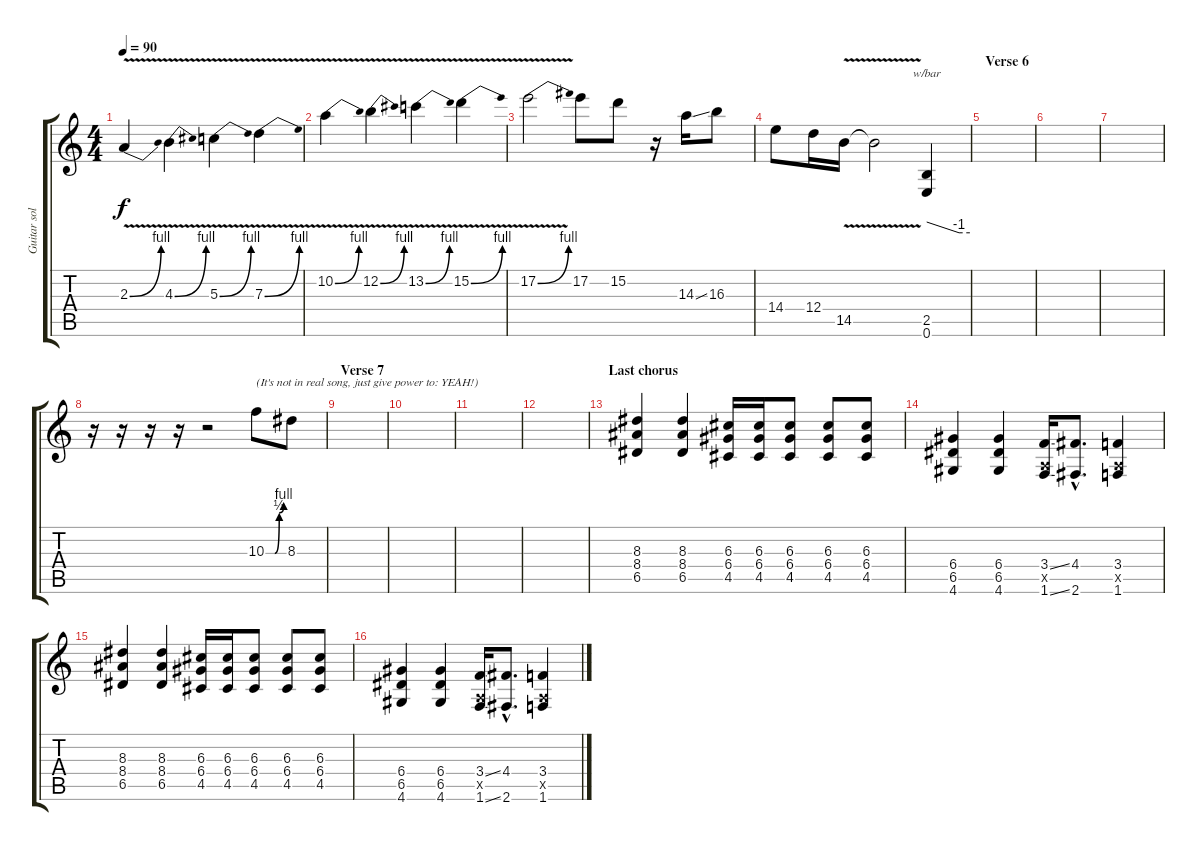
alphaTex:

\track ("Guitar solo+fills" "Guitar sol") {instrument overdrivenguitar}
\staff {score tabs}
\tuning (E4 B3 G3 D3 A2 E2) {hide}
\ts (4 4)
\tempo 90
\clef g2
\ks c
2.3{be (bend 0 0 60 4) v}.4{dy f} 4.3{be (bend 0 0 60 4) v}.4 5.3{be (bend 0 0 60 4) v}.4 7.3{be (bend 0 0 60 4) v}.4 |
10.2{be (bend 0 0 60 4) v}.4 12.2{be (bend 0 0 60 4) v}.4 13.2{be (bend 0 0 60 4) v}.4 15.2{be (bend 0 0 60 4) v}.4 |
17.2{be (bend 0 0 60 4) v}.2 17.2.8 15.2.8 r.16 14.3{ss}.16 16.3.8 |
14.4.8 12.4.16 14.5{v}.16 14.5{t}.2 (2.5 0.6).4{tbe (custom default 0 0 45 -4 60 -4)} |
\section ("" "Verse 6")
|
|
|
r.16 r.16 r.16 r.16 r.2 10.3{be (custom 0 0 30 0 45 2 60 4)}.8{txt "(It's not in real song, just give power to: YEAH!)"} 8.3.8 |
\section ("" "Verse 7")
|
|
|
|
\section ("" "Last chorus")
(8.3 8.4 6.5).4 (8.3 8.4 6.5).4 (6.3 6.4 4.5).16 (6.3 6.4 4.5).16 (6.3 6.4 4.5).8 (6.3 6.4 4.5).8 (6.3 6.4 4.5).8 |
(6.4 6.5 4.6).4 (6.4 6.5 4.6).4 (3.4{ss} 0.5{x} 1.6{ss}).16 (4.4{hac} 2.6{hac}).8{d} (3.4 0.5{x} 1.6).4 |
(8.3 8.4 6.5).4 (8.3 8.4 6.5).4 (6.3 6.4 4.5).16 (6.3 6.4 4.5).16 (6.3 6.4 4.5).8 (6.3 6.4 4.5).8 (6.3 6.4 4.5).8 |
(6.4 6.5 4.6).4 (6.4 6.5 4.6).4 (3.4{ss} 0.5{x} 1.6{ss}).16 (4.4{hac} 2.6{hac}).8{d} (3.4 0.5{x} 1.6).4
